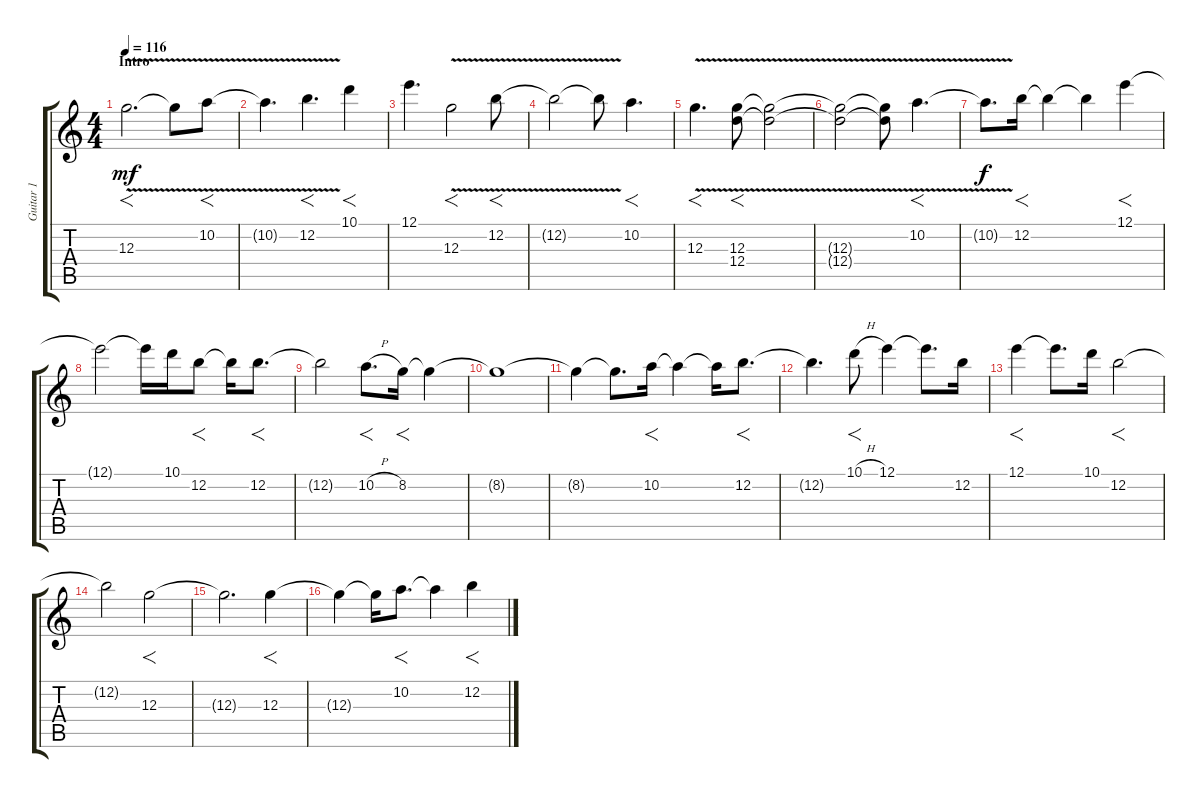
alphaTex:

\track ("Guitar 1" "Guitar 1") {instrument electricguitarclean}
\staff {score tabs}
\tuning (E4 B3 G3 D3 A2 E2) {hide}
\ts (4 4)
\section ("" "Intro")
\tempo 116
\clef g2
\ks c
12.3{v}.2{f d dy mf instrument electricguitarclean} 12.3{v t}.8 10.2{v}.8{f} |
10.2{v t}.4{d} 12.2{v}.4{f d} 10.1.4{f} |
12.1.4{d} 12.3{v}.2{f} 12.2{v}.8{f} |
12.2{v t}.2 12.2{v t}.8 10.2.4{f d} |
12.3{v}.4{f d} (12.3{v} 12.4{v}).8{f} (12.3{v t} 12.4{v t}).2 |
(12.3{v t} 12.4{v t}).2 (12.3{v t} 12.4{v t}).8 10.2{v}.4{f d} |
10.2{v t}.8{d dy f} 12.2.16{f} 12.2{t}.4 12.2{t}.4 12.1.4{f} |
12.1{t}.2 12.1{t}.16 10.1.16 12.2.8{f} 12.2{t}.16 12.2.8{f d} |
12.2{t}.2 10.2{h}.8{f d} 8.2.16{f} 8.2{t}.4 |
8.2{t}.1 |
8.2{t}.4 8.2{t}.8{d} 10.2.16{f} 10.2{t}.4 10.2{t}.16 12.2.8{f d} |
12.2{t}.4{d} 10.1{h}.8{f} 12.1.4 12.1{t}.8{d} 12.2.16 |
12.1.4{f} 12.1{t}.8{d} 10.1.16 12.2.2{f} |
12.2{t}.2 12.3.2{f} |
12.3{t}.2{d} 12.3.4{f} |
12.3{t}.4 12.3{t}.16 10.2.8{f d} 10.2{t}.4 12.2.4{f}
